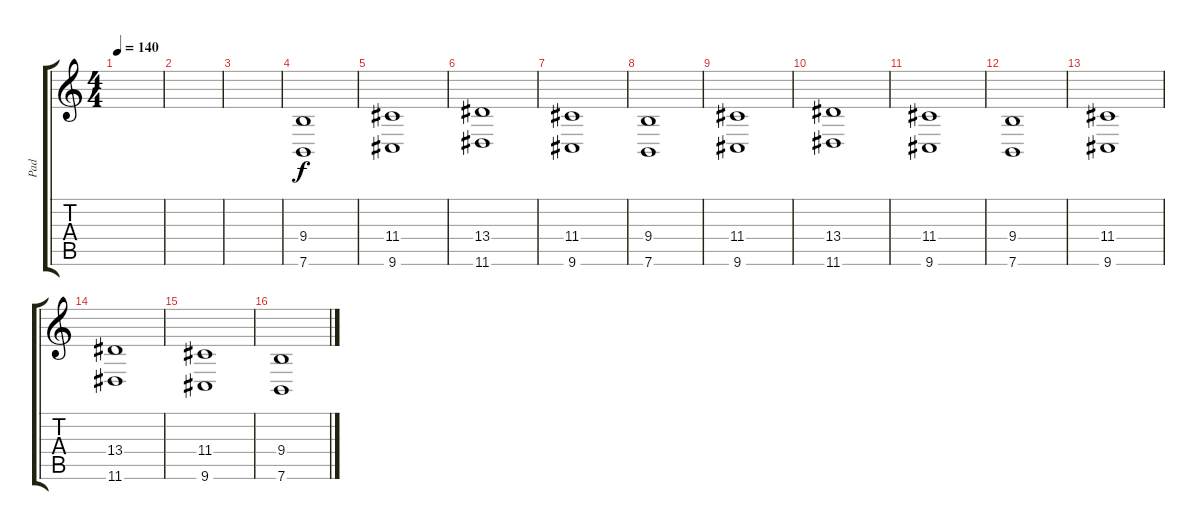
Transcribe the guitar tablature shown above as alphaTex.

\track ("Pad" "Pad") {instrument pad2warm}
\staff {score tabs}
\tuning (E4 B3 G3 D3 A2 E2) {hide}
\ts (4 4)
\tempo 140
\clef g2
\ks c
|
|
|
(9.4 7.6).1 |
(11.4 9.6).1 |
(13.4 11.6).1 |
(11.4 9.6).1 |
(9.4 7.6).1 |
(11.4 9.6).1 |
(13.4 11.6).1 |
(11.4 9.6).1 |
(9.4 7.6).1 |
(11.4 9.6).1 |
(13.4 11.6).1 |
(11.4 9.6).1 |
(9.4 7.6).1
